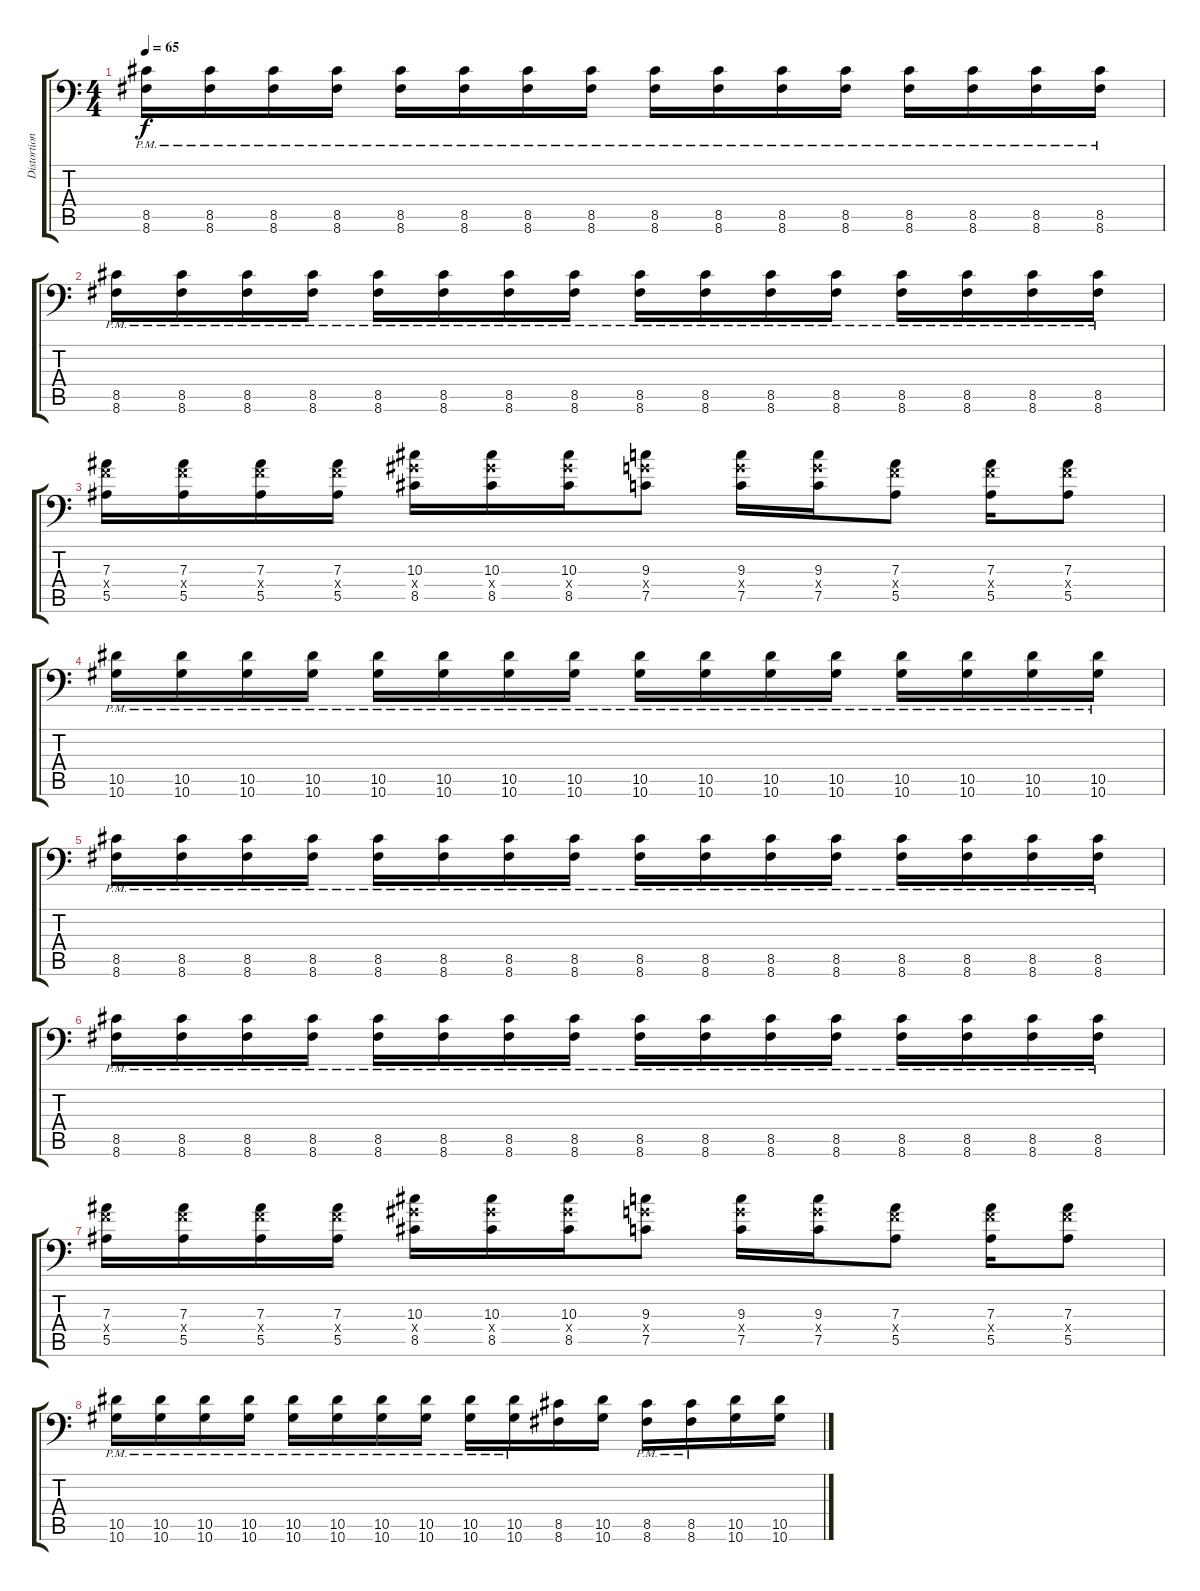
\track ("Distortion 2" "Distortion") {instrument distortionguitar}
\staff {score tabs}
\tuning (C4 G3 Eb3 Bb2 F2 Bb1) {hide}
\ts (4 4)
\tempo 65
\clef f4
\ks c
(8.5 8.6{pm}).16{dy f} (8.5 8.6{pm}).16 (8.5 8.6{pm}).16 (8.5 8.6{pm}).16 (8.5 8.6{pm}).16 (8.5 8.6{pm}).16 (8.5 8.6{pm}).16 (8.5 8.6{pm}).16 (8.5 8.6{pm}).16 (8.5 8.6{pm}).16 (8.5 8.6{pm}).16 (8.5 8.6{pm}).16 (8.5 8.6{pm}).16 (8.5 8.6{pm}).16 (8.5 8.6{pm}).16 (8.5 8.6{pm}).16 |
(8.5 8.6{pm}).16 (8.5 8.6{pm}).16 (8.5 8.6{pm}).16 (8.5 8.6{pm}).16 (8.5 8.6{pm}).16 (8.5 8.6{pm}).16 (8.5 8.6{pm}).16 (8.5 8.6{pm}).16 (8.5 8.6{pm}).16 (8.5 8.6{pm}).16 (8.5 8.6{pm}).16 (8.5 8.6{pm}).16 (8.5 8.6{pm}).16 (8.5 8.6{pm}).16 (8.5 8.6{pm}).16 (8.5 8.6{pm}).16 |
(7.3 7.4{x} 5.5).16 (7.3 7.4{x} 5.5).16 (7.3 7.4{x} 5.5).16 (7.3 7.4{x} 5.5).16 (10.3 10.4{x} 8.5).16 (10.3 10.4{x} 8.5).16 (10.3 10.4{x} 8.5).16 (9.3 9.4{x} 7.5).8 (9.3 9.4{x} 7.5).16 (9.3 9.4{x} 7.5).16 (7.3 7.4{x} 5.5).8 (7.3 7.4{x} 5.5).16 (7.3 7.4{x} 5.5).8 |
(10.5 10.6{pm}).16 (10.5 10.6{pm}).16 (10.5 10.6{pm}).16 (10.5 10.6{pm}).16 (10.5 10.6{pm}).16 (10.5 10.6{pm}).16 (10.5 10.6{pm}).16 (10.5 10.6{pm}).16 (10.5 10.6{pm}).16 (10.5 10.6{pm}).16 (10.5 10.6{pm}).16 (10.5 10.6{pm}).16 (10.5 10.6{pm}).16 (10.5 10.6{pm}).16 (10.5 10.6{pm}).16 (10.5 10.6{pm}).16 |
(8.5 8.6{pm}).16 (8.5 8.6{pm}).16 (8.5 8.6{pm}).16 (8.5 8.6{pm}).16 (8.5 8.6{pm}).16 (8.5 8.6{pm}).16 (8.5 8.6{pm}).16 (8.5 8.6{pm}).16 (8.5 8.6{pm}).16 (8.5 8.6{pm}).16 (8.5 8.6{pm}).16 (8.5 8.6{pm}).16 (8.5 8.6{pm}).16 (8.5 8.6{pm}).16 (8.5 8.6{pm}).16 (8.5 8.6{pm}).16 |
(8.5 8.6{pm}).16 (8.5 8.6{pm}).16 (8.5 8.6{pm}).16 (8.5 8.6{pm}).16 (8.5 8.6{pm}).16 (8.5 8.6{pm}).16 (8.5 8.6{pm}).16 (8.5 8.6{pm}).16 (8.5 8.6{pm}).16 (8.5 8.6{pm}).16 (8.5 8.6{pm}).16 (8.5 8.6{pm}).16 (8.5 8.6{pm}).16 (8.5 8.6{pm}).16 (8.5 8.6{pm}).16 (8.5 8.6{pm}).16 |
(7.3 7.4{x} 5.5).16 (7.3 7.4{x} 5.5).16 (7.3 7.4{x} 5.5).16 (7.3 7.4{x} 5.5).16 (10.3 10.4{x} 8.5).16 (10.3 10.4{x} 8.5).16 (10.3 10.4{x} 8.5).16 (9.3 9.4{x} 7.5).8 (9.3 9.4{x} 7.5).16 (9.3 9.4{x} 7.5).16 (7.3 7.4{x} 5.5).8 (7.3 7.4{x} 5.5).16 (7.3 7.4{x} 5.5).8 |
(10.5 10.6{pm}).16 (10.5 10.6{pm}).16 (10.5 10.6{pm}).16 (10.5 10.6{pm}).16 (10.5 10.6{pm}).16 (10.5 10.6{pm}).16 (10.5 10.6{pm}).16 (10.5 10.6{pm}).16 (10.5 10.6{pm}).16 (10.5 10.6{pm}).16 (8.5 8.6).16 (10.5 10.6).16 (8.5 8.6{pm}).16 (8.5 8.6{pm}).16 (10.5 10.6).16 (10.5 10.6).16
